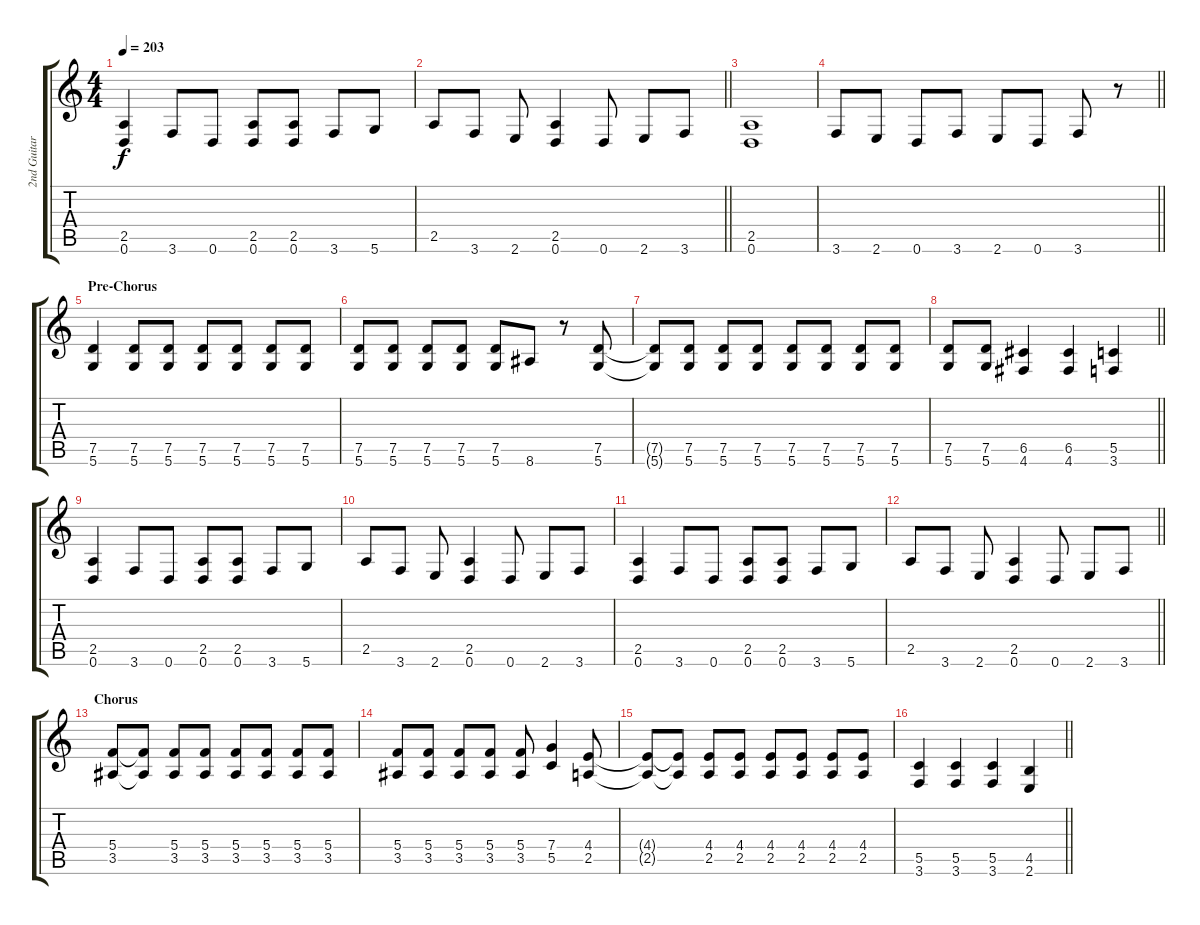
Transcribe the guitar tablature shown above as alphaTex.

\track ("2nd Guitar" "2nd Guitar") {instrument overdrivenguitar}
\staff {score tabs}
\tuning (D4 A3 F3 C3 G2 D2) {hide}
\ts (4 4)
\tempo 203
\clef g2
\ks c
(2.5 0.6).4{dy f} 3.6.8 0.6.8 (2.5 0.6).8 (2.5 0.6).8 3.6.8 5.6.8 |
\barLineRight lightlight
2.5.8 3.6.8 2.6.8 (2.5 0.6).4 0.6.8 2.6.8 3.6.8 |
(2.5 0.6).1 |
\barLineRight lightlight
3.6.8 2.6.8 0.6.8 3.6.8 2.6.8 0.6.8 3.6.8 r.8 |
\section ("" "Pre-Chorus")
(7.5 5.6).4 (7.5 5.6).8 (7.5 5.6).8 (7.5 5.6).8 (7.5 5.6).8 (7.5 5.6).8 (7.5 5.6).8 |
(7.5 5.6).8 (7.5 5.6).8 (7.5 5.6).8 (7.5 5.6).8 (7.5 5.6).8 8.6.8 r.8 (7.5 5.6).8 |
(7.5{t} 5.6{t}).8 (7.5 5.6).8 (7.5 5.6).8 (7.5 5.6).8 (7.5 5.6).8 (7.5 5.6).8 (7.5 5.6).8 (7.5 5.6).8 |
\barLineRight lightlight
(7.5 5.6).8 (7.5 5.6).8 (6.5 4.6).4 (6.5 4.6).4 (5.5 3.6).4 |
(2.5 0.6).4 3.6.8 0.6.8 (2.5 0.6).8 (2.5 0.6).8 3.6.8 5.6.8 |
2.5.8 3.6.8 2.6.8 (2.5 0.6).4 0.6.8 2.6.8 3.6.8 |
(2.5 0.6).4 3.6.8 0.6.8 (2.5 0.6).8 (2.5 0.6).8 3.6.8 5.6.8 |
\barLineRight lightlight
2.5.8 3.6.8 2.6.8 (2.5 0.6).4 0.6.8 2.6.8 3.6.8 |
\section ("" "Chorus")
(5.4 3.5).8 (5.4{t} 3.5{t}).8 (5.4 3.5).8 (5.4 3.5).8 (5.4 3.5).8 (5.4 3.5).8 (5.4 3.5).8 (5.4 3.5).8 |
(5.4 3.5).8 (5.4 3.5).8 (5.4 3.5).8 (5.4 3.5).8 (5.4 3.5).8 (7.4 5.5).4 (4.4 2.5).8 |
(4.4{t} 2.5{t}).8 (4.4{t} 2.5{t}).8 (4.4 2.5).8 (4.4 2.5).8 (4.4 2.5).8 (4.4 2.5).8 (4.4 2.5).8 (4.4 2.5).8 |
\barLineRight lightlight
(5.5 3.6).4 (5.5 3.6).4 (5.5 3.6).4 (4.5 2.6).4
